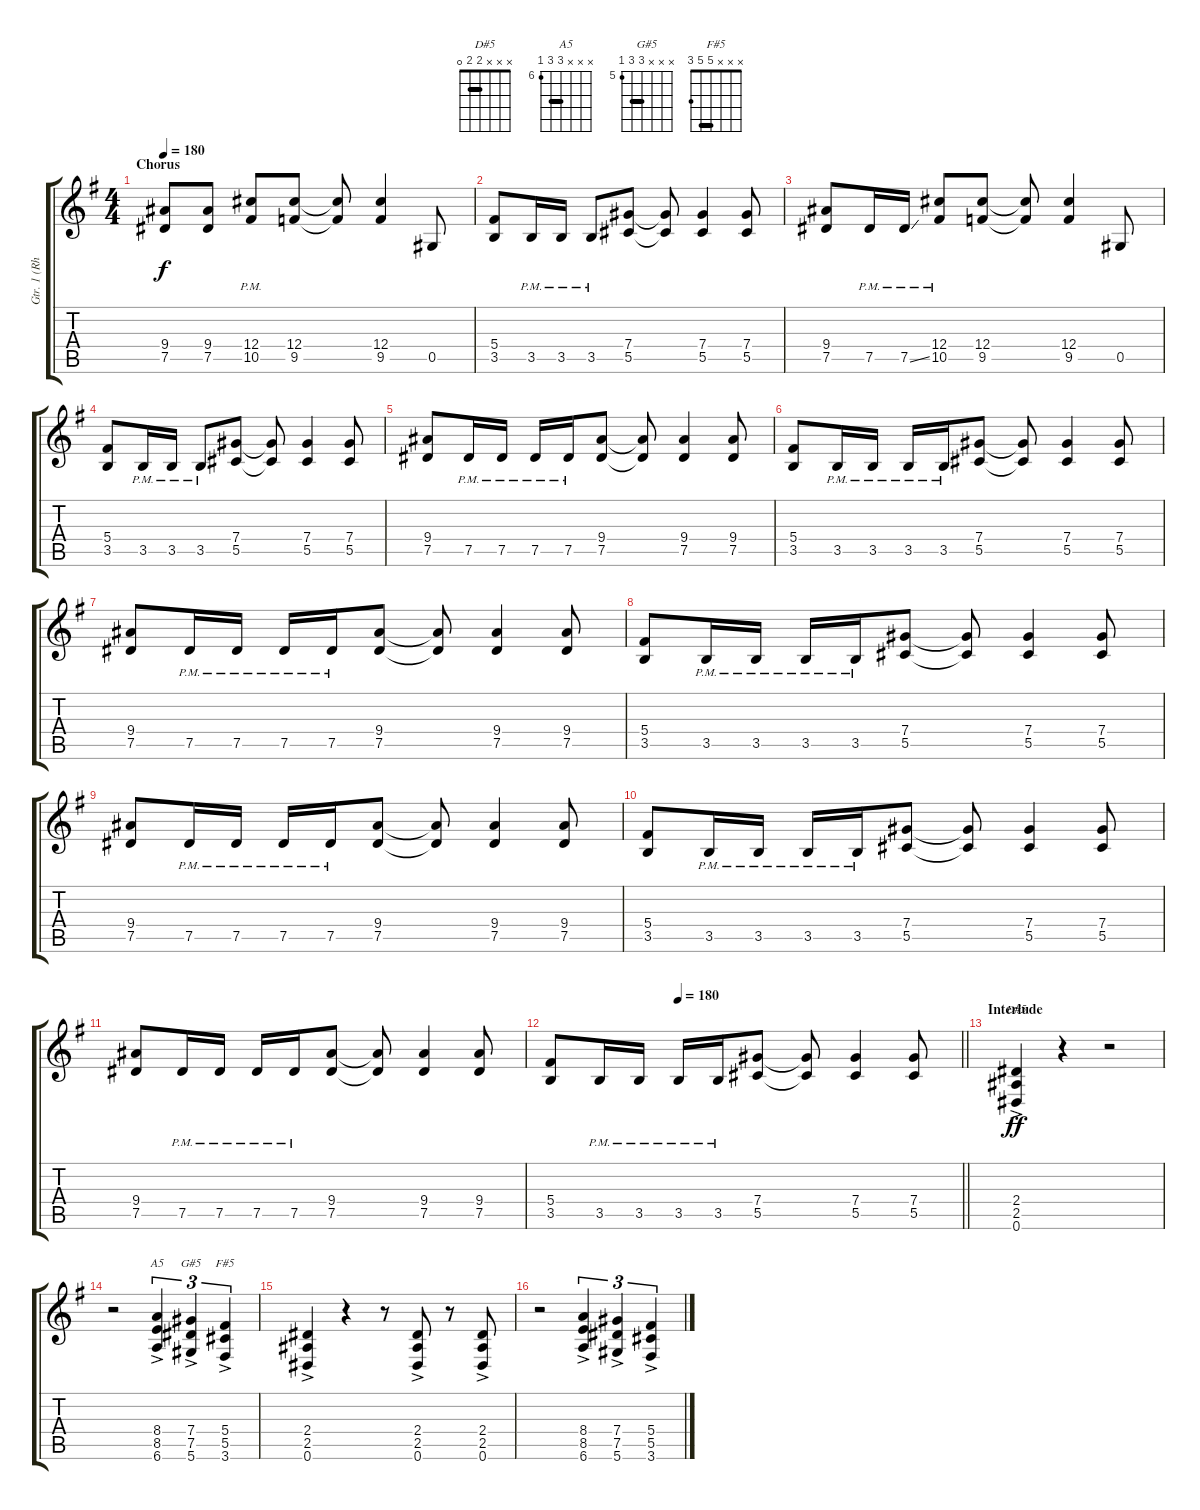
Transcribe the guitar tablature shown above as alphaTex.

\track ("Gtr. 1 (Rhythm)" "Gtr. 1 (Rh") {instrument distortionguitar}
\staff {score tabs}
\tuning (Eb4 Bb3 Gb3 Db3 Ab2 Eb2) {hide}
\chord ("D#5" x x x 2 2 0) {barre 2}
\chord ("A5" x x x 8 8 6) {firstfret 6 barre 8}
\chord ("G#5" x x x 7 7 5) {firstfret 5 barre 7}
\chord ("F#5" x x x 5 5 3) {barre 5}
\ts (4 4)
\section ("" "Chorus")
\tempo 180
\clef g2
\ks g
(9.4 7.5).8{dy f} (9.4 7.5).8 (12.4{pm} 10.5{pm}).8 (12.4 9.5).8 (12.4{t} 9.5{t}).8 (12.4 9.5).4 0.5.8 |
(5.4 3.5).8 3.5{pm}.16 3.5{pm}.16 3.5{pm}.8 (7.4 5.5).8 (7.4{t} 5.5{t}).8 (7.4 5.5).4 (7.4 5.5).8 |
(9.4 7.5).8 7.5{pm}.16 7.5{ss pm}.16 (12.4{pm} 10.5{pm}).8 (12.4 9.5).8 (12.4{t} 9.5{t}).8 (12.4 9.5).4 0.5.8 |
(5.4 3.5).8 3.5{pm}.16 3.5{pm}.16 3.5{pm}.8 (7.4 5.5).8 (7.4{t} 5.5{t}).8 (7.4 5.5).4 (7.4 5.5).8 |
(9.4 7.5).8 7.5{pm}.16 7.5{pm}.16 7.5{pm}.16 7.5{pm}.16 (9.4 7.5).8 (9.4{t} 7.5{t}).8 (9.4 7.5).4 (9.4 7.5).8 |
(5.4 3.5).8 3.5{pm}.16 3.5{pm}.16 3.5{pm}.16 3.5{pm}.16 (7.4 5.5).8 (7.4{t} 5.5{t}).8 (7.4 5.5).4 (7.4 5.5).8 |
(9.4 7.5).8 7.5{pm}.16 7.5{pm}.16 7.5{pm}.16 7.5{pm}.16 (9.4 7.5).8 (9.4{t} 7.5{t}).8 (9.4 7.5).4 (9.4 7.5).8 |
(5.4 3.5).8 3.5{pm}.16 3.5{pm}.16 3.5{pm}.16 3.5{pm}.16 (7.4 5.5).8 (7.4{t} 5.5{t}).8 (7.4 5.5).4 (7.4 5.5).8 |
(9.4 7.5).8 7.5{pm}.16 7.5{pm}.16 7.5{pm}.16 7.5{pm}.16 (9.4 7.5).8 (9.4{t} 7.5{t}).8 (9.4 7.5).4 (9.4 7.5).8 |
(5.4 3.5).8 3.5{pm}.16 3.5{pm}.16 3.5{pm}.16 3.5{pm}.16 (7.4 5.5).8 (7.4{t} 5.5{t}).8 (7.4 5.5).4 (7.4 5.5).8 |
(9.4 7.5).8 7.5{pm}.16 7.5{pm}.16 7.5{pm}.16 7.5{pm}.16 (9.4 7.5).8 (9.4{t} 7.5{t}).8 (9.4 7.5).4 (9.4 7.5).8 |
\tempo (180 0.3125)
\barLineRight lightlight
(5.4 3.5).8 3.5{pm}.16 3.5{pm}.16 3.5{pm}.16 3.5{pm}.16 (7.4 5.5).8 (7.4{t} 5.5{t}).8 (7.4 5.5).4 (7.4 5.5).8 |
\section ("" "Interlude")
(2.4{ac} 2.5{ac} 0.6{ac}).4{ch "D#5" dy ff} r.4 r.2 |
r.2 (8.4{ac} 8.5{ac} 6.6{ac}).4{tu (3 2) ch "A5"} (7.4{ac} 7.5{ac} 5.6{ac}).4{tu (3 2) ch "G#5"} (5.4{ac} 5.5{ac} 3.6{ac}).4{tu (3 2) ch "F#5"} |
(2.4{ac} 2.5{ac} 0.6{ac}).4 r.4 r.8 (2.4{ac} 2.5{ac} 0.6{ac}).8 r.8 (2.4{ac} 2.5{ac} 0.6{ac}).8 |
r.2 (8.4{ac} 8.5{ac} 6.6{ac}).4{tu (3 2)} (7.4{ac} 7.5{ac} 5.6{ac}).4{tu (3 2)} (5.4{ac} 5.5{ac} 3.6{ac}).4{tu (3 2)}
